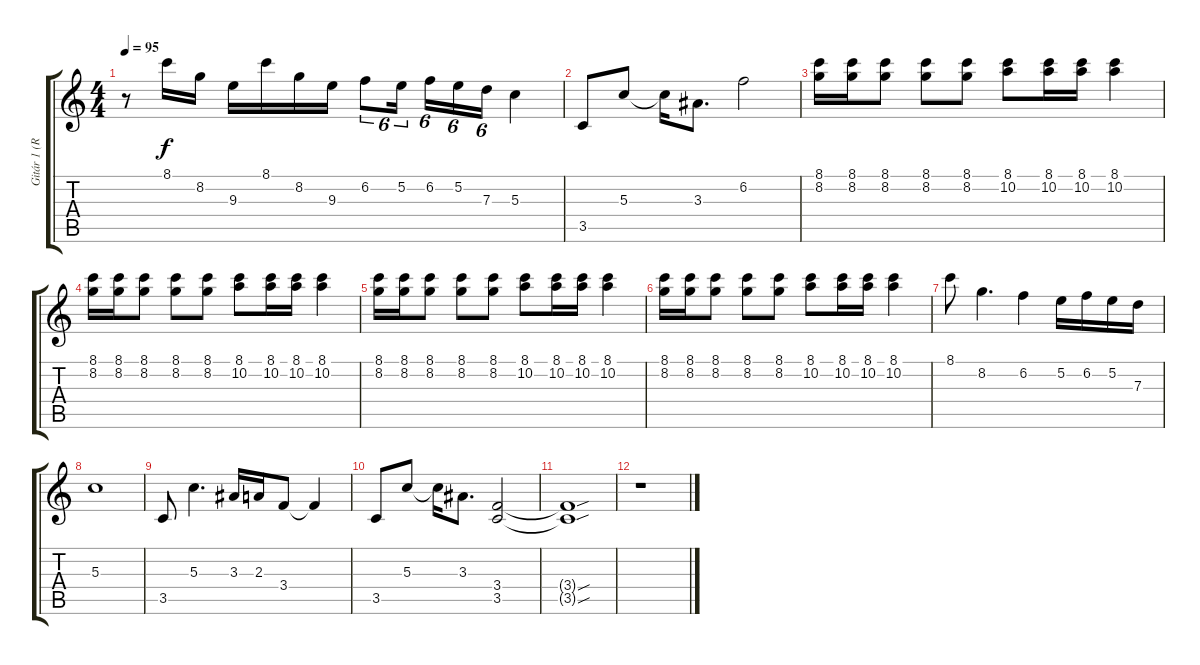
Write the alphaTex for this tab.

\track ("Gitár 1 (Ritchie Blackmore)" "Gitár 1 (R") {instrument distortionguitar}
\staff {score tabs}
\tuning (E4 B3 G3 D3 A2 E2) {hide}
\ts (4 4)
\tempo 95
\clef g2
\ks c
r.8{dy f} 8.1.16 8.2.16 9.3.16 8.1.16 8.2.16 9.3.16 6.2.8{tu (6 4)} 5.2.16{tu (6 4)} 6.2.16{tu (6 4)} 5.2.16{tu (6 4)} 7.3.16{tu (6 4)} 5.3.4 |
3.5.8 5.3.8 5.3{t}.16 3.3.8{d} 6.2.2 |
(8.1 8.2).16 (8.1 8.2).16 (8.1 8.2).8 (8.1 8.2).8 (8.1 8.2).8 (8.1 10.2).8 (8.1 10.2).16 (8.1 10.2).16 (8.1 10.2).4 |
(8.1 8.2).16 (8.1 8.2).16 (8.1 8.2).8 (8.1 8.2).8 (8.1 8.2).8 (8.1 10.2).8 (8.1 10.2).16 (8.1 10.2).16 (8.1 10.2).4 |
(8.1 8.2).16 (8.1 8.2).16 (8.1 8.2).8 (8.1 8.2).8 (8.1 8.2).8 (8.1 10.2).8 (8.1 10.2).16 (8.1 10.2).16 (8.1 10.2).4 |
(8.1 8.2).16 (8.1 8.2).16 (8.1 8.2).8 (8.1 8.2).8 (8.1 8.2).8 (8.1 10.2).8 (8.1 10.2).16 (8.1 10.2).16 (8.1 10.2).4 |
8.1.8 8.2.4{d} 6.2.4 5.2.16 6.2.16 5.2.16 7.3.16 |
5.3.1 |
3.5.8 5.3.4{d} 3.3.16 2.3.16 3.4.8 3.4{t}.4 |
3.5.8 5.3.8 5.3{t}.16 3.3.8{d} (3.4 3.5).2 |
(3.4{sou t} 3.5{sou t}).1 |
r.1
